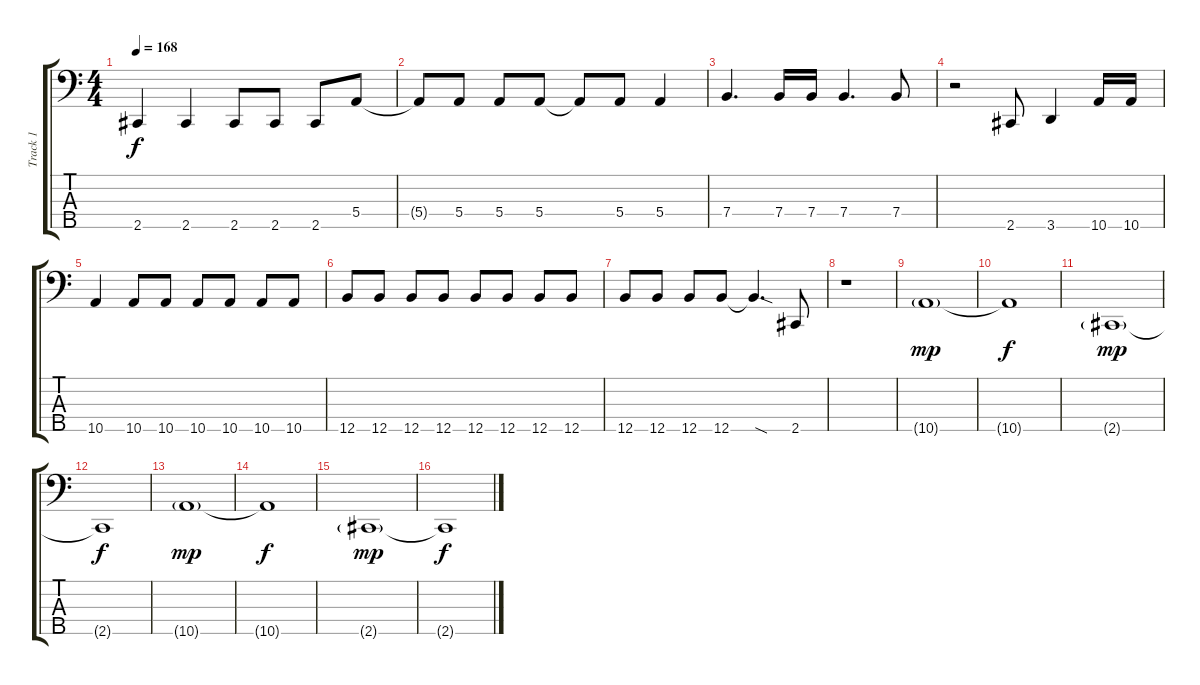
\track ("Track 1" "Track 1") {instrument electricbassfinger}
\staff {score tabs}
\tuning (G2 D2 A1 E1 B0) {hide}
\ts (4 4)
\tempo 168
\clef f4
\ks c
2.5.4{dy f} 2.5.4 2.5.8 2.5.8 2.5.8 5.4.8 |
5.4{t}.8 5.4.8 5.4.8 5.4.8 5.4{t}.8 5.4.8 5.4.4 |
7.4.4{d} 7.4.16 7.4.16 7.4.4{d} 7.4.8 |
r.2 2.5.8 3.5.4 10.5.16 10.5.16 |
10.5.4 10.5.8 10.5.8 10.5.8 10.5.8 10.5.8 10.5.8 |
12.5.8 12.5.8 12.5.8 12.5.8 12.5.8 12.5.8 12.5.8 12.5.8 |
12.5.8 12.5.8 12.5.8 12.5.8 12.5{sod t}.4{d} 2.5.8 |
r.1 |
10.5{g}.1{dy mp} |
10.5{t}.1{dy f} |
2.5{g}.1{dy mp} |
2.5{t}.1{dy f} |
10.5{g}.1{dy mp} |
10.5{t}.1{dy f} |
2.5{g}.1{dy mp} |
2.5{t}.1{dy f}
